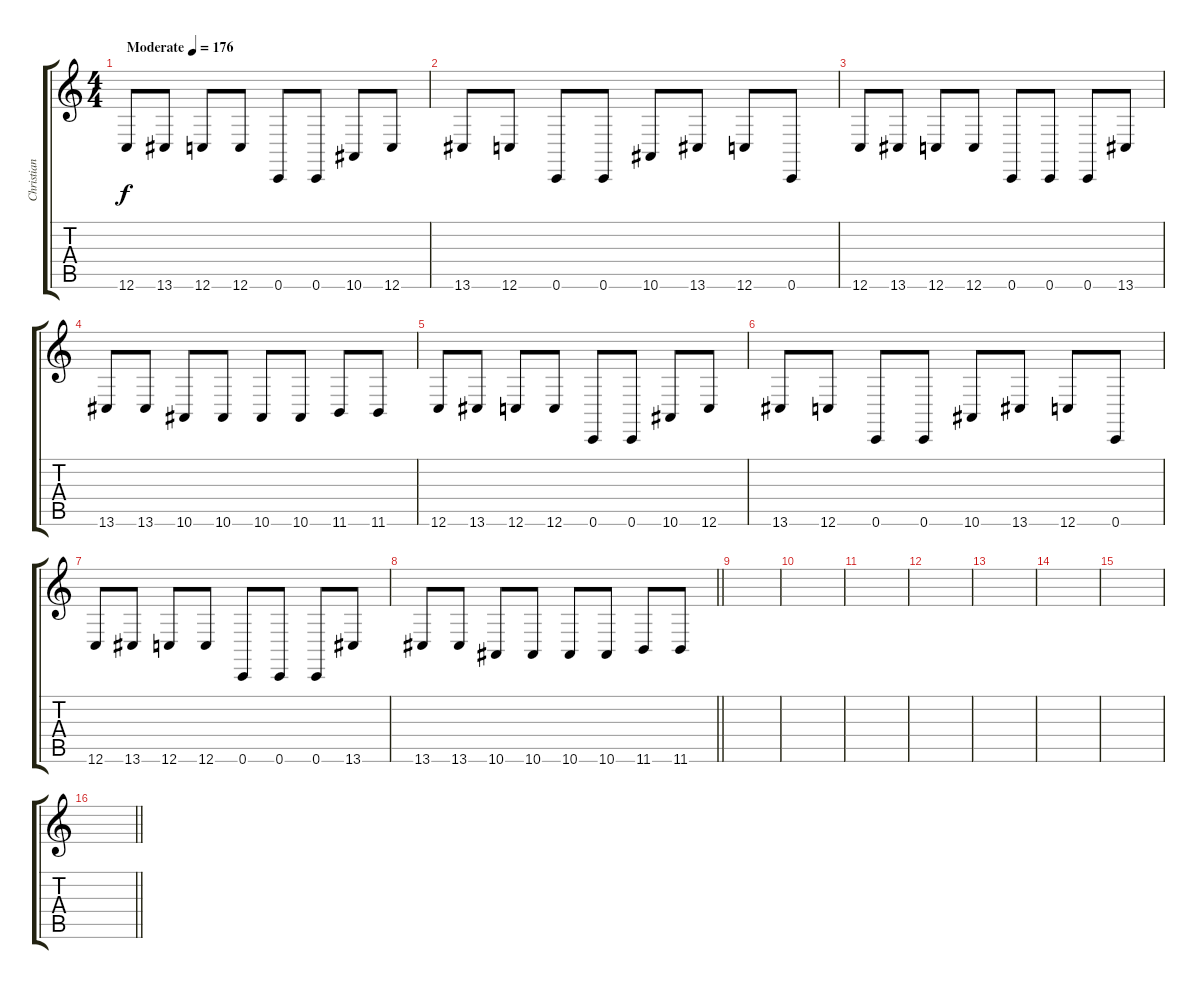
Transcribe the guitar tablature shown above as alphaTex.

\track ("Christian 1" "Christian ") {instrument lead2sawtooth}
\staff {score tabs}
\tuning (D4 A3 F3 C3 G2 C2) {hide}
\ts (4 4)
\tempo (176 "Moderate")
\clef g2
\ks c
12.6.8{dy f instrument lead2sawtooth} 13.6.8 12.6.8 12.6.8 0.6.8 0.6.8 10.6.8 12.6.8 |
13.6.8 12.6.8 0.6.8 0.6.8 10.6.8 13.6.8 12.6.8 0.6.8 |
12.6.8 13.6.8 12.6.8 12.6.8 0.6.8 0.6.8 0.6.8 13.6.8 |
13.6.8 13.6.8 10.6.8 10.6.8 10.6.8 10.6.8 11.6.8 11.6.8 |
12.6.8 13.6.8 12.6.8 12.6.8 0.6.8 0.6.8 10.6.8 12.6.8 |
13.6.8 12.6.8 0.6.8 0.6.8 10.6.8 13.6.8 12.6.8 0.6.8 |
12.6.8 13.6.8 12.6.8 12.6.8 0.6.8 0.6.8 0.6.8 13.6.8 |
\barLineRight lightlight
13.6.8 13.6.8 10.6.8 10.6.8 10.6.8 10.6.8 11.6.8 11.6.8 |
|
|
|
|
|
|
|
\barLineRight lightlight
